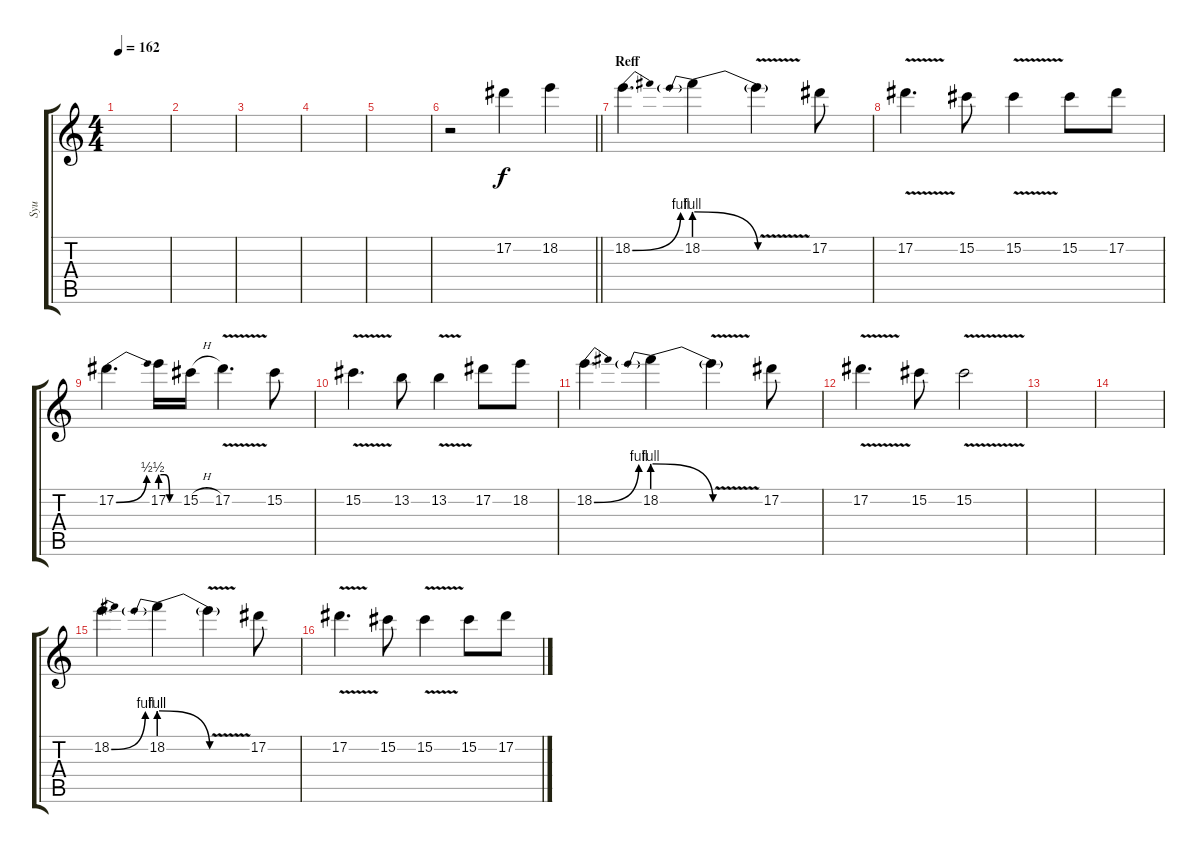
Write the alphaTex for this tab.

\track ("Syu" "Syu") {instrument overdrivenguitar}
\staff {score tabs}
\tuning (Eb4 Bb3 Gb3 Db3 Ab2 Eb2) {hide}
\ts (4 4)
\tempo 162
\clef g2
\ks c
|
|
|
|
|
\barLineRight lightlight
r.2 17.2.4{dy f} 18.2.4 |
\section ("" "Reff")
18.2{be (bend 0 0 60 4)}.4{d} 18.2{be (prebendrelease 0 4 60 0)}.4 18.2{v t}.4 17.2.8 |
17.2{v}.4{d} 15.2.8 15.2{v}.4 15.2.8 17.2.8 |
17.2{be (bend 0 0 60 2)}.4{d} 17.2{be (custom 0 2 15 2 30 0 60 0)}.16 15.2{h}.16 17.2{v}.4{d} 15.2.8 |
15.2{v}.4{d} 13.2.8 13.2{v}.4 17.2.8 18.2.8 |
18.2{be (bend 0 0 60 4)}.4{d} 18.2{be (prebendrelease 0 4 60 0)}.4 18.2{v t}.4 17.2.8 |
17.2{v}.4{d} 15.2.8 15.2{v}.2 |
|
|
18.2{be (bend 0 0 60 4)}.4{d} 18.2{be (prebendrelease 0 4 60 0)}.4 18.2{v t}.4 17.2.8 |
17.2{v}.4{d} 15.2.8 15.2{v}.4 15.2.8 17.2.8
